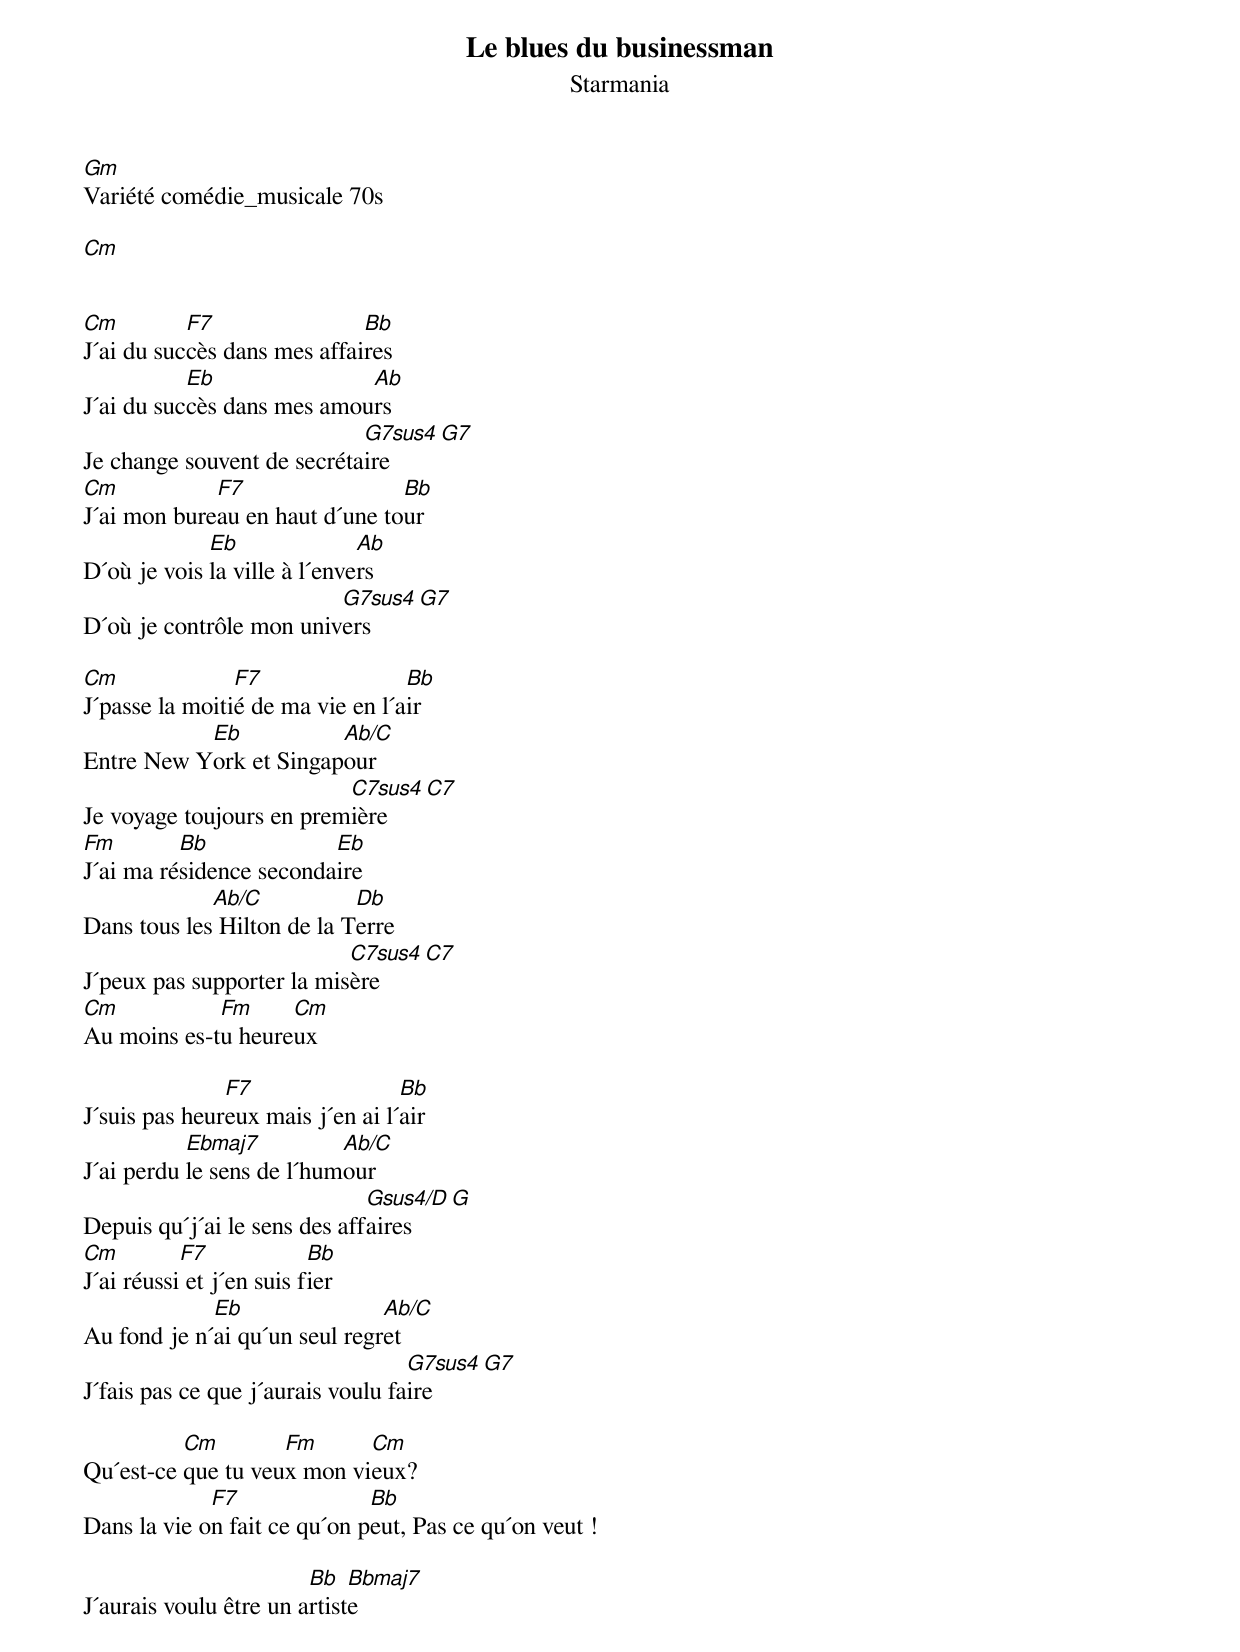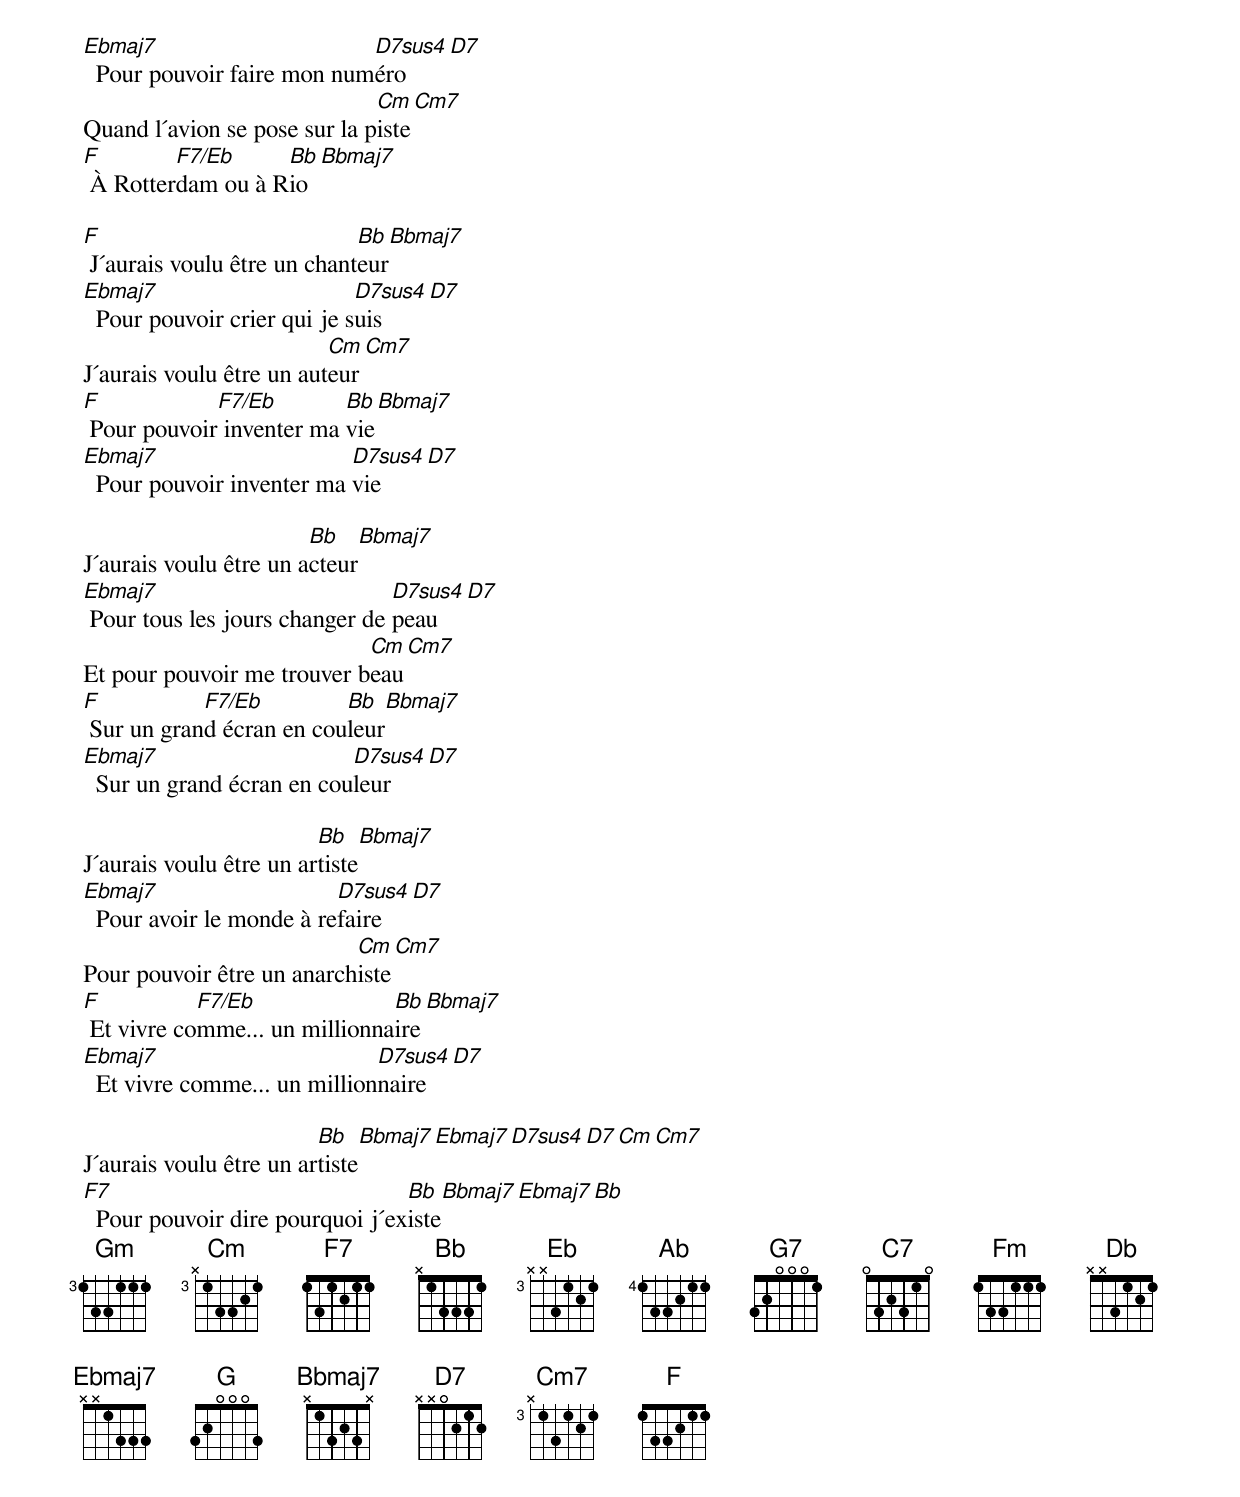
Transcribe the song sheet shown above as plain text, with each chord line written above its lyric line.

Le blues du businessman
Starmania
Gm
Variété comédie_musicale 70s

Cm


Cm         F7                Bb
J´ai du succès dans mes affaires
           Eb               Ab
J´ai du succès dans mes amours
                            G7sus4   G7
Je change souvent de secrétaire
Cm           F7                 Bb
J´ai mon bureau en haut d´une tour
             Eb               Ab
D´où je vois la ville à l´envers
                         G7sus4   G7
D´où je contrôle mon univers

Cm              F7                Bb
J´passe la moitié de ma vie en l´air
           Eb           Ab/C
Entre New York et Singapour
                          C7sus4  C7
Je voyage toujours en première
Fm        Bb             Eb
J´ai ma résidence secondaire
             Ab/C           Db
Dans tous les Hilton de la Terre
                           C7sus4   C7
J´peux pas supporter la misère
Cm           Fm     Cm
Au moins es-tu heureux

               F7                 Bb
J´suis pas heureux mais j´en ai l´air
           Ebmaj7          Ab/C
J´ai perdu le sens de l´humour
                              Gsus4/D   G
Depuis qu´j´ai le sens des affaires
Cm         F7             Bb
J´ai réussi et j´en suis fier
             Eb                Ab/C
Au fond je n´ai qu´un seul regret
                                   G7sus4  G7
J´fais pas ce que j´aurais voulu faire

          Cm        Fm      Cm
Qu´est-ce que tu veux mon vieux?
             F7               Bb
Dans la vie on fait ce qu´on peut, Pas ce qu´on veut !

                        Bb   Bbmaj7
J´aurais voulu être un artiste
Ebmaj7                      D7sus4  D7
  Pour pouvoir faire mon numéro
                              Cm  Cm7
Quand l´avion se pose sur la piste
F        F7/Eb     Bb   Bbmaj7
 À Rotterdam ou à Rio

F                            Bb  Bbmaj7
 J´aurais voulu être un chanteur
Ebmaj7                       D7sus4  D7
  Pour pouvoir crier qui je suis
                          Cm  Cm7
J´aurais voulu être un auteur
F            F7/Eb        Bb   Bbmaj7
 Pour pouvoir inventer ma vie
Ebmaj7                     D7sus4  D7
  Pour pouvoir inventer ma vie

                        Bb   Bbmaj7
J´aurais voulu être un acteur
Ebmaj7                          D7sus4  D7
 Pour tous les jours changer de peau
                            Cm  Cm7
Et pour pouvoir me trouver beau
F           F7/Eb         Bb   Bbmaj7
 Sur un grand écran en couleur
Ebmaj7                     D7sus4  D7
  Sur un grand écran en couleur

                         Bb   Bbmaj7
J´aurais voulu être un artiste
Ebmaj7                    D7sus4  D7
  Pour avoir le monde à refaire
                           Cm  Cm7
Pour pouvoir être un anarchiste
F           F7/Eb              Bb   Bbmaj7
 Et vivre comme... un millionnaire
Ebmaj7                        D7sus4  D7
  Et vivre comme... un millionnaire

                         Bb   Bbmaj7   Ebmaj7   D7sus4  D7   Cm   Cm7
J´aurais voulu être un artiste
F7                               Bb   Bbmaj7   Ebmaj7   Bb
  Pour pouvoir dire pourquoi j´existe
